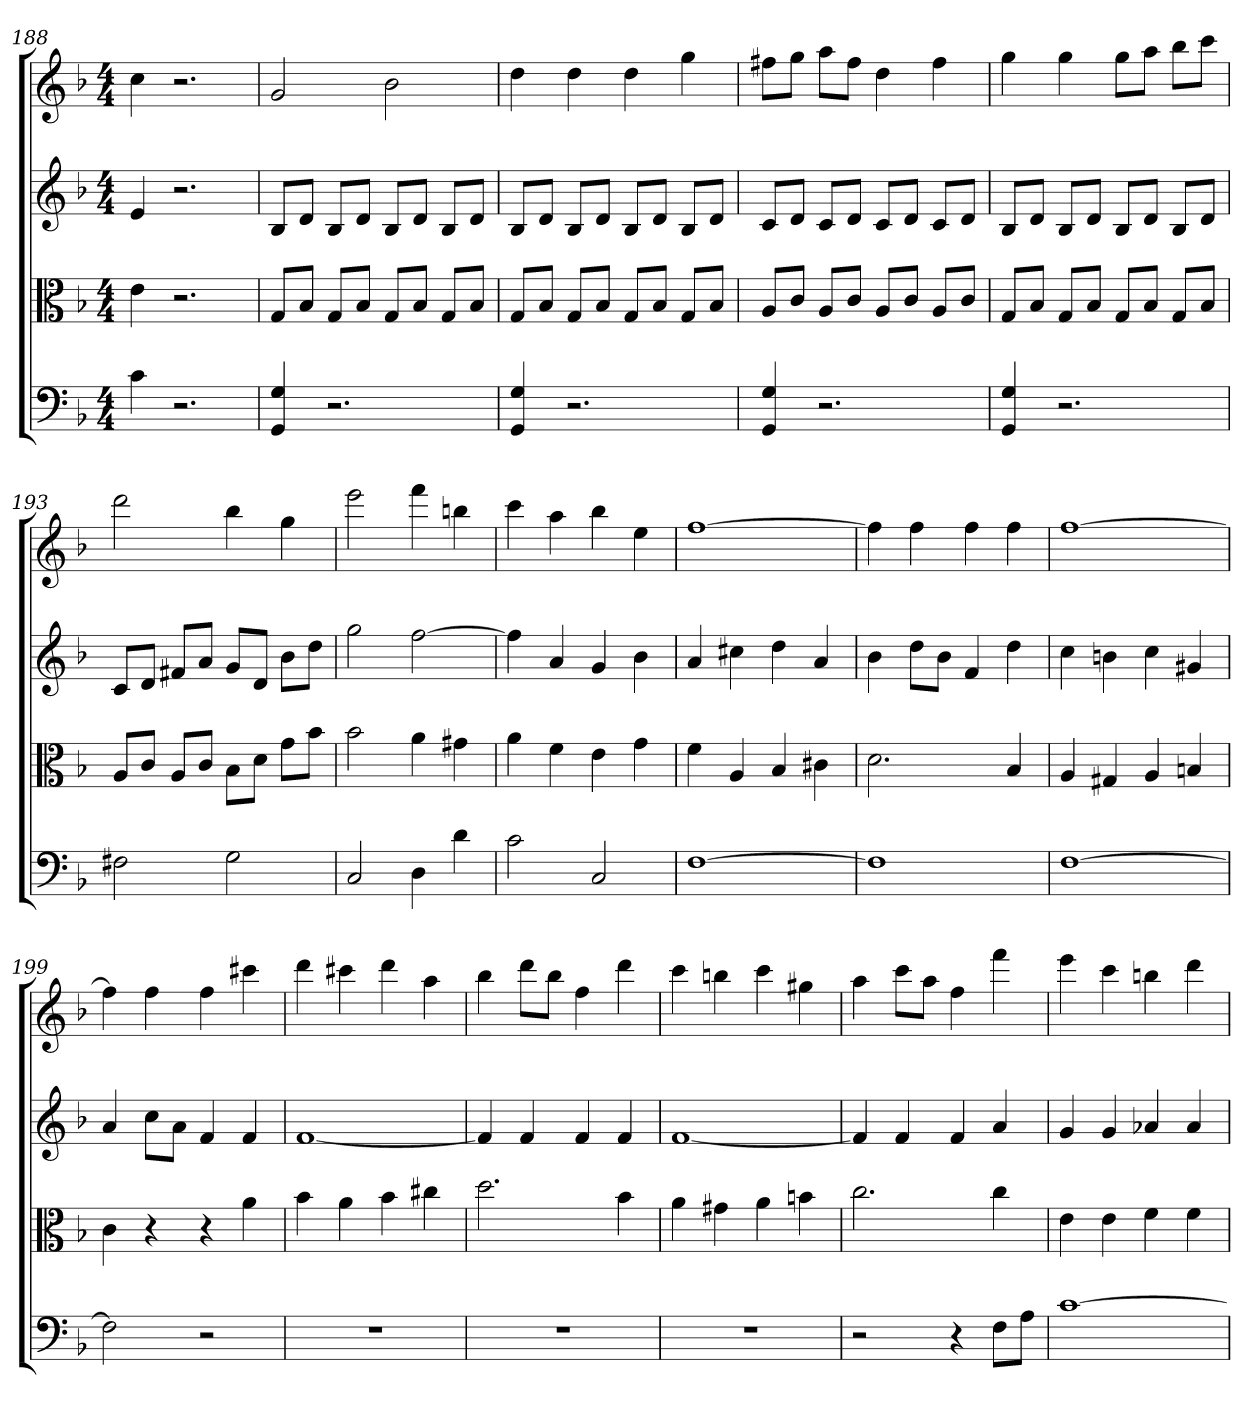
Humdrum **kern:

**kern	**kern	**kern	**kern
*part4	*part3	*part2	*part1
*staff4	*staff3	*staff2	*staff1
*clefF4	*clefC3	*	*
*k[b-]	*k[b-]	*k[b-]	*k[b-]
*F:	*F:	*F:	*F:
*M4/4	*M4/4	*M4/4	*M4/4
=188	=188	=188	=188
4c	4e	4e	4cc
2.r	2.r	2.r	2.r
=189	=189	=189	=189
4GG 4G	8G/L	8B-L	2g
.	8B-/J	8dJ	.
2.r	8G/L	8B-L	.
.	8B-/J	8dJ	.
.	8G/L	8B-L	2b-
.	8B-/J	8dJ	.
.	8G/L	8B-L	.
.	8B-/J	8dJ	.
=190	=190	=190	=190
4GG 4G	8G/L	8B-L	4dd
.	8B-/J	8dJ	.
2.r	8G/L	8B-L	4dd
.	8B-/J	8dJ	.
.	8G/L	8B-L	4dd
.	8B-/J	8dJ	.
.	8G/L	8B-L	4gg
.	8B-/J	8dJ	.
=191	=191	=191	=191
4GG 4G	8A/L	8cL	8ff#XL
.	8c/J	8dJ	8ggJ
2.r	8A/L	8cL	8aaL
.	8c/J	8dJ	8ff#J
.	8A/L	8cL	4dd
.	8c/J	8dJ	.
.	8A/L	8cL	4ff#
.	8c/J	8dJ	.
=192	=192	=192	=192
4GG 4G	8G/L	8B-L	4gg
.	8B-/J	8dJ	.
2.r	8G/L	8B-L	4gg
.	8B-/J	8dJ	.
.	8G/L	8B-L	8ggL
.	8B-/J	8dJ	8aaJ
.	8G/L	8B-L	8bb-L
.	8B-/J	8dJ	8cccJ
=193	=193	=193	=193
2F#X	8A/L	8cL	2ddd
.	8c/J	8dJ	.
.	8A/L	8f#XL	.
.	8c/J	8aJ	.
2G	8B-\L	8gL	4bb-
.	8d\J	8dJ	.
.	8g\L	8b-L	4gg
.	8b-\J	8ddJ	.
=194	=194	=194	=194
2C	2b-	2gg	2eee
4D	4a	[2ff	4fff
4d	4g#X	.	4bbn
=195	=195	=195	=195
2c	4a	4ff]	4ccc
.	4f	4a	4aa
2C	4e	4g	4bb-
.	4g	4b-	4ee
=196	=196	=196	=196
[1F	4f	4a	[1ff
.	4A	4cc#X	.
.	4B-	4dd	.
.	4c#X	4a	.
=197	=197	=197	=197
1F]	2.d	4b-	4ff]
.	.	8ddL	4ff
.	.	8b-J	.
.	.	4f	4ff
.	4B-	4dd	4ff
=198	=198	=198	=198
[1F	4A	4cc	[1ff
.	4G#X	4bn	.
.	4A	4cc	.
.	4Bn	4g#X	.
=199	=199	=199	=199
2F]	4c	4a	4ff]
.	4r	8ccL	4ff
.	.	8aJ	.
2r	4r	4f	4ff
.	4a	4f	4ccc#X
=200	=200	=200	=200
1r	4b-	[1f	4ddd
.	4a	.	4ccc#X
.	4b-	.	4ddd
.	4cc#X	.	4aa
=201	=201	=201	=201
1r	2.dd	4f]	4bb-
.	.	4f	8dddL
.	.	.	8bb-J
.	.	4f	4ff
.	4b-	4f	4ddd
=202	=202	=202	=202
1r	4a	[1f	4ccc
.	4g#X	.	4bbn
.	4a	.	4ccc
.	4bn	.	4gg#X
=203	=203	=203	=203
2r	2.cc	4f]	4aa
.	.	4f	8cccL
.	.	.	8aaJ
4r	.	4f	4ff
8F\L	4cc	4a	4fff
8A\J	.	.	.
=204	=204	=204	=204
[1c	4e	4g	4eee
.	4e	4g	4ccc
.	4f	4a-X	4bbn
.	4f	4a-	4ddd
=	=	=	=
*-	*-	*-	*-
